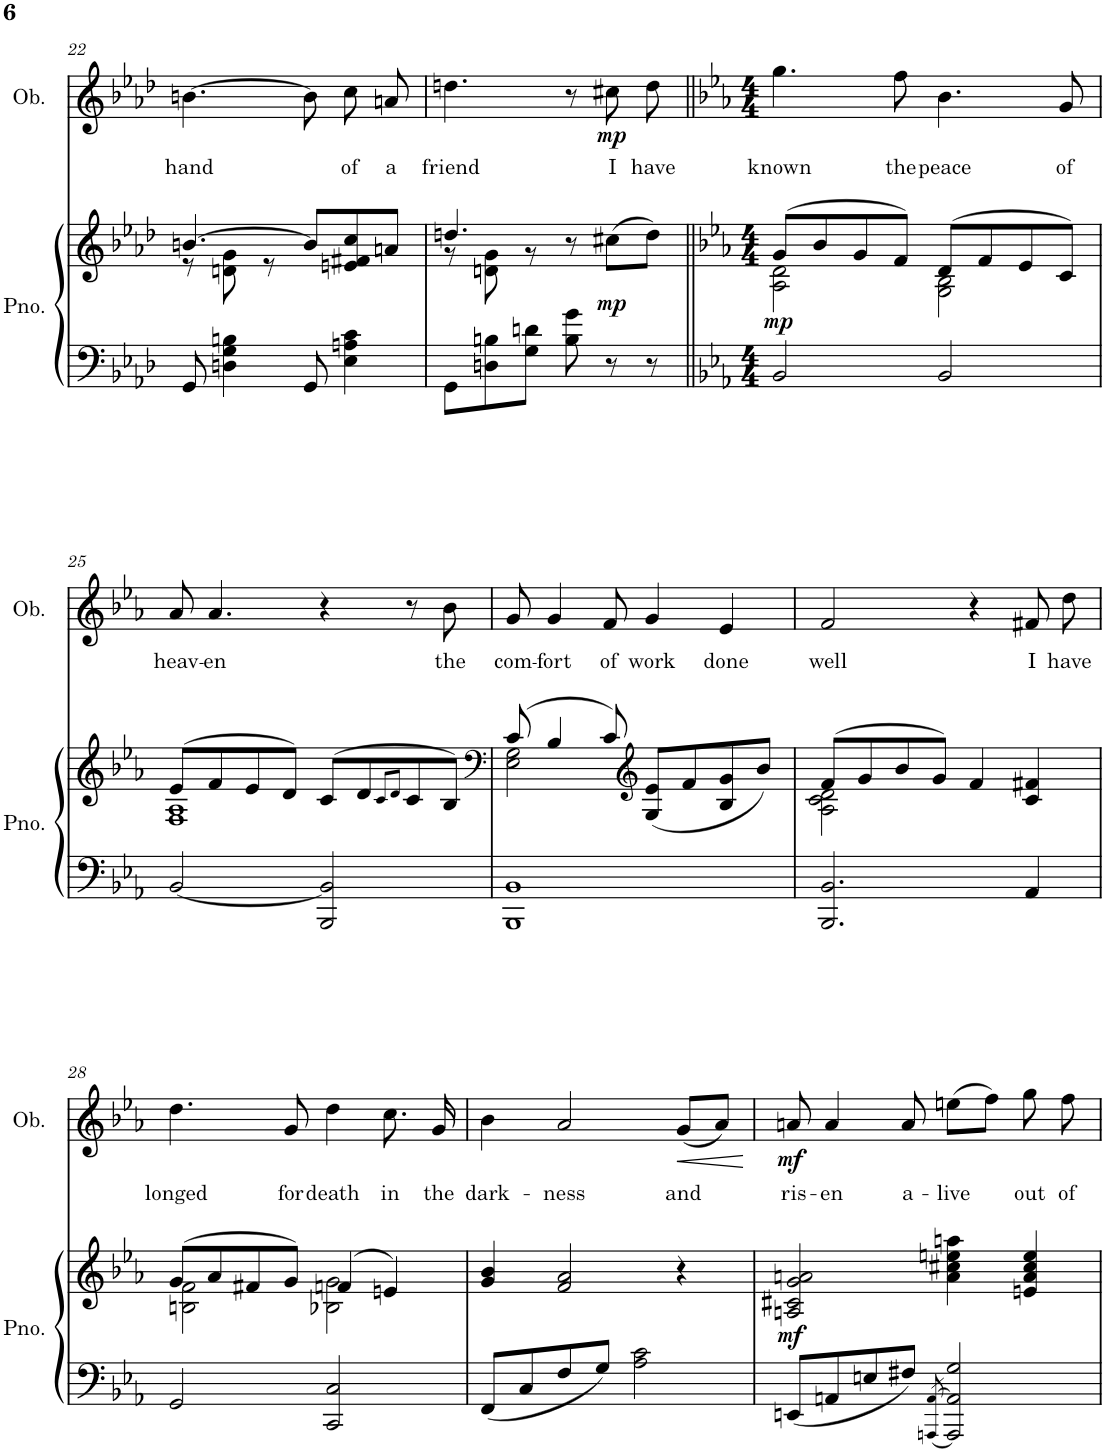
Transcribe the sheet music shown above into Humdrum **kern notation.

**kern	**kern	**dynam	**kern	**text	**dynam
*part2	*part2	*part2	*part1	*part1	*part1
*staff3	*staff2	*staff2/3	*staff1	*staff1	*staff1
*I"Piano	*	*	*I"Oboe	*	*
*I'Pno.	*	*	*I'Ob.	*	*
!!LO:PB:g=z
*clefF4	*clefG2	*	*clefG2	*	*
*k[b-e-a-d-]	*k[b-e-a-d-]	*	*k[b-e-a-d-]	*	*
*M6/8	*M6/8	*	*M6/8	*	*
=22	=22	=22	=22	=22	=22
*	*^	*	*	*	*
!	!	!	!	!	!LO:LY:b	!
8GG/	[4.bn/	8r	.	[4.bn\	hand	.
4Dn\ 4G\ 4Bn\	.	8dn\ 8g\	.	.	.	.
.	.	8r	.	.	.	.
8GG/	8b/L]	4.ryy	.	8b\]	.	.
!	!	!	!	!	!LO:LY:b	!
4E-\ 4An\ 4c\	8en/ 8f#X/ 8cc/	.	.	8cc\	of	.
!	!	!	!	!	!LO:LY:b	!
.	8an/J	.	.	8an/	a	.
=23	=23	=23	=23	=23	=23	=23
!	!	!	!	!	!LO:LY:b	!
8GG\L	4.ddn/	8r	.	4.ddn\	friend	.
8Dn\ 8Bn\	.	8dn\ 8g\	.	.	.	.
8G\ 8dn\J	.	8r	.	.	.	.
8B\ 8g\	8r	4.ryy	.	8r	.	.
!	!	!	!LO:DY:b	!	!LO:LY:b	!LO:DY:b
8r	(8cc#X\L	.	mp	8cc#X\	I	mp
!	!	!	!	!	!LO:LY:b	!
8r	8dd\J)	.	.	8dd\	have	.
=24||	=24||	=24||	=24||	=24||	=24||	=24||
*k[b-e-a-]	*k[b-e-a-]	*	*	*k[b-e-a-]	*	*
*M4/4	*M4/4	*	*	*M4/4	*	*
!	!	!	!LO:DY:b	!	!LO:LY:b	!
2BB-/	(8g/L	2A-\ 2d\	mp	4.gg\	known	.
.	8b-/	.	.	.	.	.
.	8g/	.	.	.	.	.
!	!	!	!	!	!LO:LY:b	!
.	8f/J)	.	.	8ff\	the	.
!	!	!	!	!	!LO:LY:b	!
2BB-/	(8d/L	2G\ 2B-\	.	4.b-\	peace	.
.	8f/	.	.	.	.	.
.	8e-/	.	.	.	.	.
!	!	!	!	!	!LO:LY:b	!
.	8c/J)	.	.	8g/	of	.
!!LO:LB:g=z
=25	=25	=25	=25	=25	=25	=25
!	!	!	!	!	!LO:LY:b	!
[2BB-/	(8e-/L	1F 1A-	.	8a-/	heav-	.
!	!	!	!	!	!LO:LY:b	!
.	8f/	.	.	4.a-/	-en	.
.	8e-/	.	.	.	.	.
.	8d/J)	.	.	.	.	.
2BBB-/ 2BB-/]	(8c/L	.	.	4r	.	.
.	8d/	.	.	.	.	.
.	8qc/L	.	.	.	.	.
.	8qd/J	.	.	.	.	.
.	8c/	.	.	8r	.	.
!	!	!	!	!	!LO:LY:b	!
.	8B-/J)	.	.	8b-\	the	.
=26	=26	=26	=26	=26	=26	=26
*	*clefF4	*	*	*	*	*
!	!	!	!	!	!LO:LY:b	!
1BBB- 1BB-	(8c/	2E-\ 2G\	.	8g/	com-	.
!	!	!	!	!	!LO:LY:b	!
.	4B-/	.	.	4g/	-fort	.
!	!	!	!	!	!LO:LY:b	!
.	8c/)	.	.	8f/	of	.
*	*clefG2	*	*	*	*	*
!	!	!	!	!	!LO:LY:b	!
.	(8G/ 8e-/L	2ryy	.	4g/	work	.
.	8f/	.	.	.	.	.
!	!	!	!	!	!LO:LY:b	!
.	8B-/ 8g/	.	.	4e-/	done	.
.	8b-/J)	.	.	.	.	.
=27	=27	=27	=27	=27	=27	=27
!	!	!	!	!	!LO:LY:b	!
2.BBB-/ 2.BB-/	(8f/L	2A-\ 2c\ 2d\	.	2f/	well	.
.	8g/	.	.	.	.	.
.	8b-/	.	.	.	.	.
.	8g/J)	.	.	.	.	.
.	4f/	2ryy	.	4r	.	.
!	!	!	!	!	!LO:LY:b	!
4AA-/	4c/ 4f#X/	.	.	8f#X/	I	.
!	!	!	!	!	!LO:LY:b	!
.	.	.	.	8dd\	have	.
!!LO:LB:g=z
=28	=28	=28	=28	=28	=28	=28
!	!	!	!	!	!LO:LY:b	!
2GG/	(8g/L	2Bn\ 2f\	.	4.dd\	longed	.
.	8a-/	.	.	.	.	.
.	8f#X/	.	.	.	.	.
!	!	!	!	!	!LO:LY:b	!
.	8g/J)	.	.	8g/	for	.
!	!	!	!	!	!LO:LY:b	!
2CC/ 2C/	(4fn/	2B-X\ 2g\	.	4dd\	death	.
!	!	!	!	!	!LO:LY:b	!
.	4en/)	.	.	8.cc\	in	.
!	!	!	!	!	!LO:LY:b	!
.	.	.	.	16g/	the	.
*	*v	*v	*	*	*	*
=29	=29	=29	=29	=29	=29
!	!	!	!	!LO:LY:b	!
8FF/L	4g/ 4b-/	.	4b-\	dark-	.
8C/	.	.	.	.	.
!	!	!	!	!LO:LY:b	!
8F/	2f/ 2a-/	.	2a-/	-ness	.
8G/J	.	.	.	.	.
2A-\ 2c\	.	.	.	.	.
!	!	!	!	!LO:LY:b	!LO:HP:b
.	4r	.	(8g/L	and	<
.	.	.	8a-/J)	.	.
.	.	.	.	.	[
=30	=30	=30	=30	=30	=30
!	!	!LO:DY:b	!	!LO:LY:b	!LO:DY:b
8EEn/L	2An/ 2c#X/ 2g/ 2an/	mf	8an/	ris-	mf
!	!	!	!	!LO:LY:b	!
8AAn/	.	.	4a/	-en	.
8En/	.	.	.	.	.
!	!	!	!	!LO:LY:b	!
8F#X/J	.	.	8a/	a-	.
[8qAAAn/ [8qAA/	.	.	.	.	.
!	!	!	!	!LO:LY:b	!
2AAA/] 2AA/] 2G/	4a\ 4cc#X\ 4een\ 4aan\	.	(8een\L	-live	.
.	.	.	8ff\J)	.	.
!	!	!	!	!LO:LY:b	!
.	4en/ 4a/ 4cc#/ 4ee/	.	8gg\	out	.
!	!	!	!	!LO:LY:b	!
.	.	.	8ff\	of	.
=	=	=	=	=	=
*-	*-	*-	*-	*-	*-
